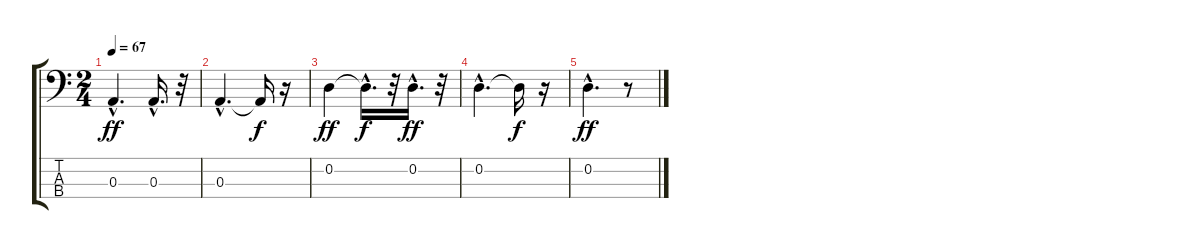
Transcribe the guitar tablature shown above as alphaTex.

\track "" {instrument fretlessbass}
\staff {score tabs}
\tuning (G2 D2 A1 E1) {hide}
\ts (2 4)
\tempo 67
\clef f4
\ks c
0.3{hac}.4{d dy ff} 0.3{hac}.16{d} r.32 |
0.3{hac}.4{d} 0.3{t}.16{dy f} r.16 |
0.2.4{dy ff} 0.2{hac t}.16{d dy f} r.32 0.2{hac}.16{d dy ff} r.32 |
0.2{hac}.4{d} 0.2{t}.16{dy f} r.16 |
0.2{hac}.4{d dy ff} r.8
